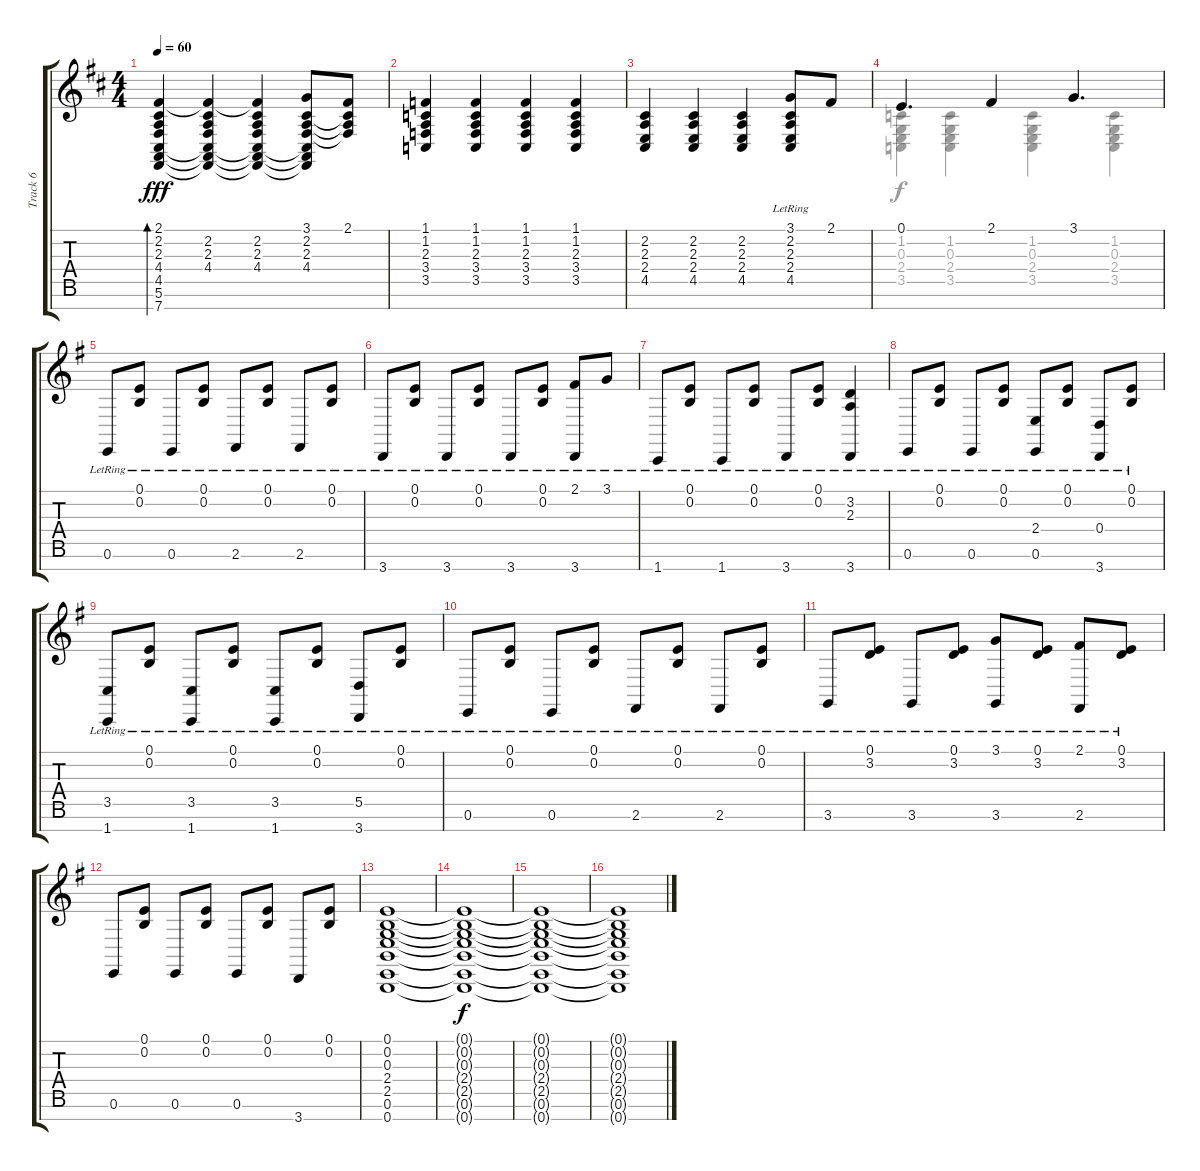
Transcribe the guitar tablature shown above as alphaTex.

\track ("Track 6" "Track 6") {instrument acousticgrandpiano}
\staff {score tabs}
\tuning (E4 B3 G3 D3 A2 E2 B1) {hide}
\voice
\ts (4 4)
\tempo 60
\clef g2
\ks d
(2.1 2.2 2.3 4.4 4.5 5.6 7.7).4{bd 60 dy fff} (2.1{t} 2.2 2.3 4.4 4.5{t} 5.6{t} 7.7{t}).4 (2.1{t} 2.2 2.3 4.4 4.5{t} 5.6{t} 7.7{t}).4 (3.1 2.2 2.3 4.4 4.5{t} 5.6{t} 7.7{t}).8 (2.1 2.2{t} 2.3{t} 4.4{t}).8 |
(1.1 1.2 2.3 3.4 3.5).4 (1.1 1.2 2.3 3.4 3.5).4 (1.1 1.2 2.3 3.4 3.5).4 (1.1 1.2 2.3 3.4 3.5).4 |
(2.2 2.3 2.4 4.5).4 (2.2 2.3 2.4 4.5).4 (2.2 2.3 2.4 4.5).4 (3.1 2.2{lr} 2.3{lr} 2.4{lr} 4.5{lr}).8 2.1.8 |
0.1.4{d} 2.1.4 3.1.4{d} |
\ks g
0.6{lr}.8{instrument electricgrandpiano} (0.1{lr} 0.2{lr}).8 0.6{lr}.8 (0.1{lr} 0.2{lr}).8 2.6{lr}.8 (0.1{lr} 0.2{lr}).8 2.6{lr}.8 (0.1{lr} 0.2{lr}).8 |
3.7{lr}.8 (0.1{lr} 0.2{lr}).8 3.7{lr}.8 (0.1{lr} 0.2{lr}).8 3.7{lr}.8 (0.1{lr} 0.2{lr}).8 (2.1{lr} 3.7{lr}).8 3.1{lr}.8 |
1.7{lr}.8 (0.1{lr} 0.2{lr}).8 1.7{lr}.8 (0.1{lr} 0.2{lr}).8 3.7{lr}.8 (0.1{lr} 0.2{lr}).8 (3.2{lr} 2.3{lr} 3.7{lr}).4 |
0.6{lr}.8 (0.1{lr} 0.2{lr}).8 0.6{lr}.8 (0.1{lr} 0.2{lr}).8 (2.4{lr} 0.6).8 (0.1{lr} 0.2{lr}).8 (0.4{lr} 3.7).8 (0.1{lr} 0.2{lr}).8 |
(3.5{lr} 1.7{lr}).8 (0.1{lr} 0.2{lr}).8 (3.5{lr} 1.7{lr}).8 (0.1{lr} 0.2{lr}).8 (3.5{lr} 1.7{lr}).8 (0.1{lr} 0.2{lr}).8 (5.5{lr} 3.7{lr}).8 (0.1{lr} 0.2{lr}).8 |
0.6{lr}.8 (0.1{lr} 0.2{lr}).8 0.6{lr}.8 (0.1{lr} 0.2{lr}).8 2.6{lr}.8 (0.1{lr} 0.2{lr}).8 2.6{lr}.8 (0.1{lr} 0.2{lr}).8 |
3.6{lr}.8 (0.1{lr} 3.2{lr}).8 3.6{lr}.8 (0.1{lr} 3.2{lr}).8 (3.1{lr} 3.6{lr}).8 (0.1{lr} 3.2{lr}).8 (2.1{lr} 2.6{lr}).8 (0.1{lr} 3.2{lr}).8 |
0.6.8 (0.1 0.2).8 0.6.8 (0.1 0.2).8 0.6.8 (0.1 0.2).8 3.7.8 (0.1 0.2).8 |
(0.1 0.2 0.3 2.4 2.5 0.6 0.7).1 |
(0.1{t} 0.2{t} 0.3{t} 2.4{t} 2.5{t} 0.6{t} 0.7{t}).1{dy f} |
(0.1{t} 0.2{t} 0.3{t} 2.4{t} 2.5{t} 0.6{t} 0.7{t}).1 |
(0.1{t} 0.2{t} 0.3{t} 2.4{t} 2.5{t} 0.6{t} 0.7{t}).1
\voice
\clef g2
\ottava regular
\simile none
\ks d
|
|
|
(1.2 0.3 2.4 3.5).4 (1.2 0.3 2.4 3.5).4 (1.2 0.3 2.4 3.5).4 (1.2 0.3 2.4 3.5).4 |
\ks g
|
|
|
|
|
|
|
|
|
|
|
